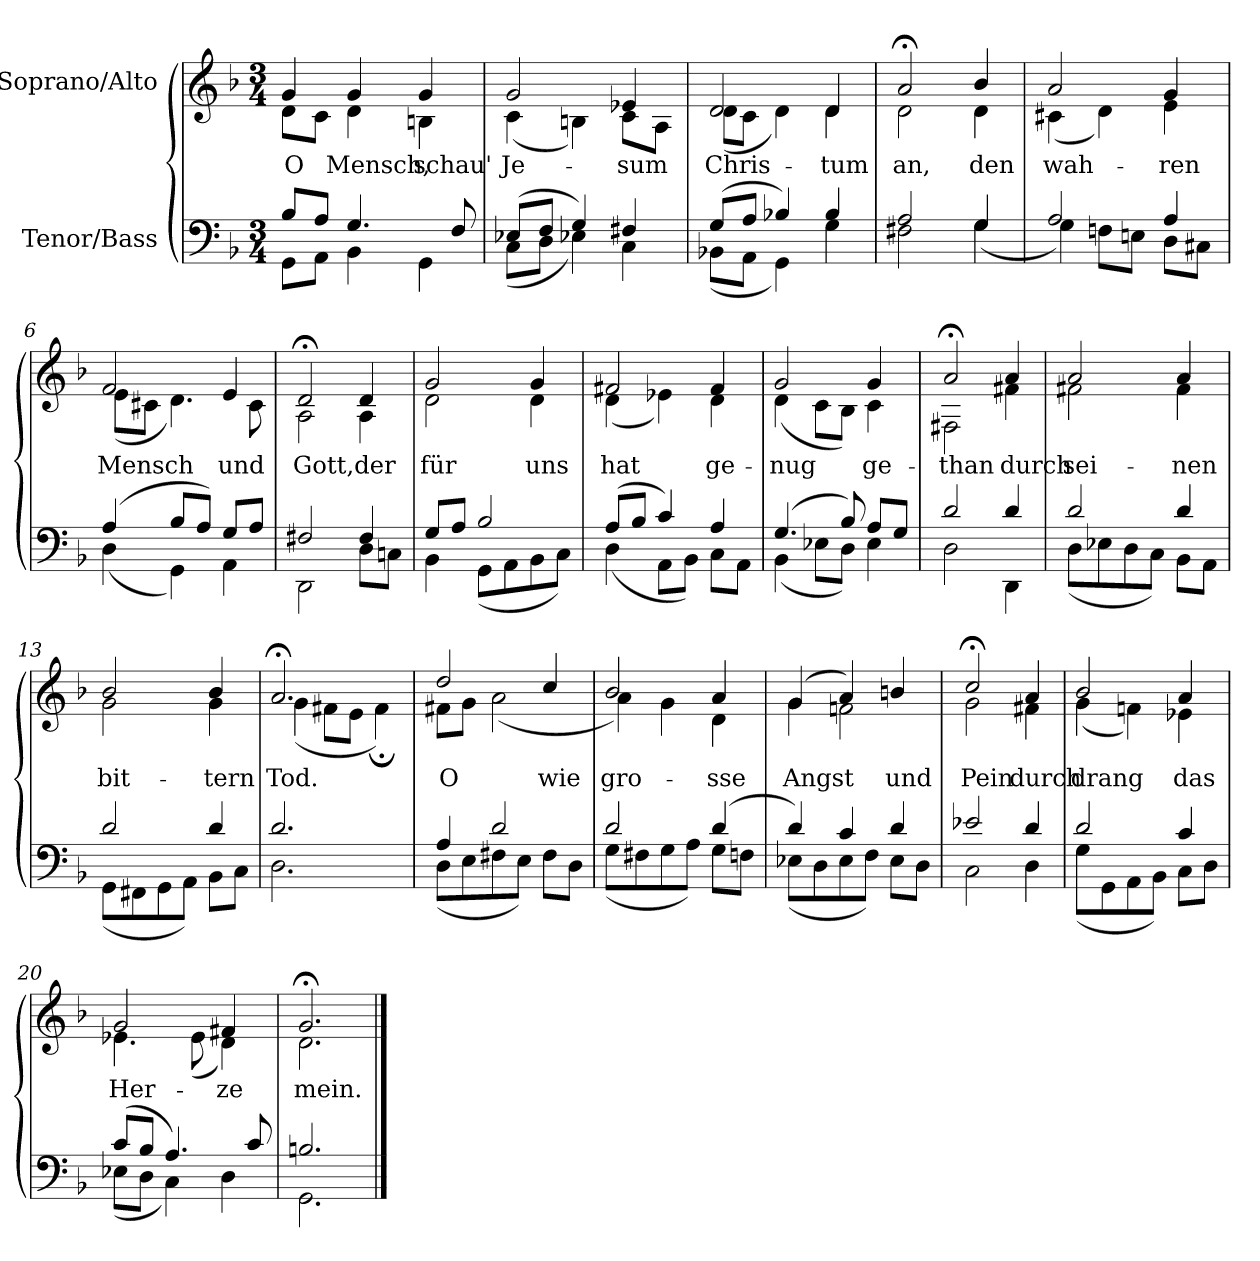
**kern	**kern	**text
*part2	*part1	*part1
*staff2	*staff1	*staff1
*I"Tenor/Bass	*I"Soprano/Alto	*
*clefF4	*clefG2	*
*k[b-]	*k[b-]	*
*M3/4	*M3/4	*
=1	=1	=1
*^	*	*
!	!	!	!LO:LY:b
*	*	*^	*
8B-/L	8GG\L	4g/	8d\L	O
8A/J	8AA\J	.	8c\J	.
!	!	!	!	!LO:LY:b
4.G/	4BB-\	4g/	4d\	Mensch,
!	!	!	!	!LO:LY:b
.	4GG\	4g/	4Bn\	schau'
8F/	.	.	.	.
=2	=2	=2	=2	=2
!	!	!	!	!LO:LY:b
(8E-X/L	(8C\L	2g/	(4c\	Je-
8F/J	8D\J	.	.	.
4G/)	4E-X\)	.	4Bn\)	.
!	!	!	!	!LO:LY:b
4F#X/	4C\	4e-X/	8c\L	-sum
.	.	.	8A\J	.
=3	=3	=3	=3	=3
!	!	!	!	!LO:LY:b
(8G/L	(8BB-X\L	2d/	(8d\L	Chris-
8A/J	8AA\J	.	8c\J	.
4B-X/)	4GG\)	.	4d\)	.
!	!	!	!	!LO:LY:b
4B-/	4G\	4d/	4d\	-tum
=4	=4	=4	=4	=4
!	!	!	!	!LO:LY:b
2A/	2F#X\	2a;</	2d\	an,
!	!	!	!	!LO:LY:b
4G/	(4G\	4b-/	4d\	den
=5	=5	=5	=5	=5
!	!	!	!	!LO:LY:b
2A/	4G\)	2a/	(4c#X\	wah-
.	8Fn\L	.	4d\)	.
.	8En\J	.	.	.
!	!	!	!	!LO:LY:b
4A/	8D\L	4g/	4e\	-ren
.	8C#X\J	.	.	.
=6	=6	=6	=6	=6
!	!	!	!	!LO:LY:b
(4A/	(4D\	2f/	(8e\L	Mensch
.	.	.	8c#X\J	.
8B-/L	4GG\)	.	4.d\)	.
8A/J)	.	.	.	.
!	!	!	!	!LO:LY:b
8G/L	4AA\	4e/	.	und
8A/J	.	.	8c#\	.
!!LO:LB:g=z	!!
=7	=7	=7	=7	=7
!	!	!	!	!LO:LY:b
2F#X/	2DD\	2d;</	2A\	Gott,
!	!	!	!	!LO:LY:b
4F#/	8D\L	4d/	4A\	der
.	8Cn\J	.	.	.
=8	=8	=8	=8	=8
!	!	!	!	!LO:LY:b
8G/L	4BB-\	2g/	2d\	für
8A/J	.	.	.	.
2B-/	(8GG\L	.	.	.
.	8AA\	.	.	.
!	!	!	!	!LO:LY:b
.	8BB-\	4g/	4d\	uns
.	8C\J)	.	.	.
=9	=9	=9	=9	=9
!	!	!	!	!LO:LY:b
(8A/L	(4D\	2f#X/	(4d\	hat
8B-/J	.	.	.	.
4c/)	8AA\L	.	4e-X\)	.
.	8BB-\J)	.	.	.
!	!	!	!	!LO:LY:b
4A/	8C\L	4f#/	4d\	ge-
.	8AA\J	.	.	.
=10	=10	=10	=10	=10
!	!	!	!	!LO:LY:b
(4.G/	(4BB-\	2g/	(4d\	-nug
.	8E-X\L	.	8c\L	.
8B-/)	8D\J)	.	8B-\J)	.
!	!	!	!	!LO:LY:b
8A/L	4E-\	4g/	4c\	ge-
8G/J	.	.	.	.
=11	=11	=11	=11	=11
!	!	!	!	!LO:LY:b
2d/	2D\	2a;</	2F#X\	-than
!	!	!	!	!LO:LY:b
4d/	4DD\	4a/	4f#X\	durch
=12	=12	=12	=12	=12
!	!	!	!	!LO:LY:b
2d/	(8D\L	2a/	2f#X\	sei-
.	8E-X\	.	.	.
.	8D\	.	.	.
.	8C\J)	.	.	.
!	!	!	!	!LO:LY:b
4d/	8BB-\L	4a/	4f#\	-nen
.	8AA\J	.	.	.
=13	=13	=13	=13	=13
!	!	!	!	!LO:LY:b
2d/	(8GG\L	2b-/	2g\	bit-
.	8FF#X\	.	.	.
.	8GG\	.	.	.
.	8AA\J)	.	.	.
!	!	!	!	!LO:LY:b
4d/	8BB-\L	4b-/	4g\	-tern
.	8C\J	.	.	.
!!LO:LB:g=z	!!
=14	=14	=14	=14	=14
!	!	!	!	!LO:LY:b
2.d/	2.D\	2.a;</	(4g\	Tod.
.	.	.	8f#X\L	.
.	.	.	8e\J	.
.	.	.	4f#;\)	.
=15	=15	=15	=15	=15
!	!	!	!	!LO:LY:b
4A/	(8D\L	2dd/	8f#X\L	O
.	8E\	.	8g\J	.
2d/	8F#X\	.	(2a\	.
.	8E\J)	.	.	.
!	!	!	!	!LO:LY:b
.	8F#\L	4cc/	.	wie
.	8D\J	.	.	.
=16	=16	=16	=16	=16
!	!	!	!	!LO:LY:b
2d/	(8G\L	2b-/	4a\)	gro-
.	8F#X\	.	.	.
.	8G\	.	4g\	.
.	8A\J)	.	.	.
!	!	!	!	!LO:LY:b
(4d/	8G\L	4a/	4d\	-sse
.	8Fn\J	.	.	.
=17	=17	=17	=17	=17
!	!	!	!	!LO:LY:b
4d/)	(8E-X\L	(4g/	4g\	Angst
.	8D\	.	.	.
4c/	8E-\	4a/)	2fn\	.
.	8F\J)	.	.	.
!	!	!	!	!LO:LY:b
4d/	8E-\L	4bn/	.	und
.	8D\J	.	.	.
=18	=18	=18	=18	=18
!	!	!	!	!LO:LY:b
2e-X/	2C\	2cc;</	2g\	Pein
!	!	!	!	!LO:LY:b
4d/	4D\	4a/	4f#X\	durch
=19	=19	=19	=19	=19
!	!	!	!	!LO:LY:b
2d/	(8G\L	2b-/	(4g\	drang
.	8GG\	.	.	.
.	8AA\	.	4fn\)	.
.	8BB-\J)	.	.	.
!	!	!	!	!LO:LY:b
4c/	8C\L	4a/	4e-X\	das
.	8D\J	.	.	.
=20	=20	=20	=20	=20
!	!	!	!	!LO:LY:b
(8c/L	(8E-X\L	2g/	4.e-X\	Her-
8B-/J	8D\J	.	.	.
4.A/)	4C\)	.	.	.
.	.	.	(8e-\	.
!	!	!	!	!LO:LY:b
.	4D\	4f#X/	4d\)	-ze
8c/	.	.	.	.
=21	=21	=21	=21	=21
!	!	!	!	!LO:LY:b
2.Bn/	2.GG\	2.g;</	2.d\	mein.
*v	*v	*	*	*
*	*v	*v	*
==	==	==
*-	*-	*-
